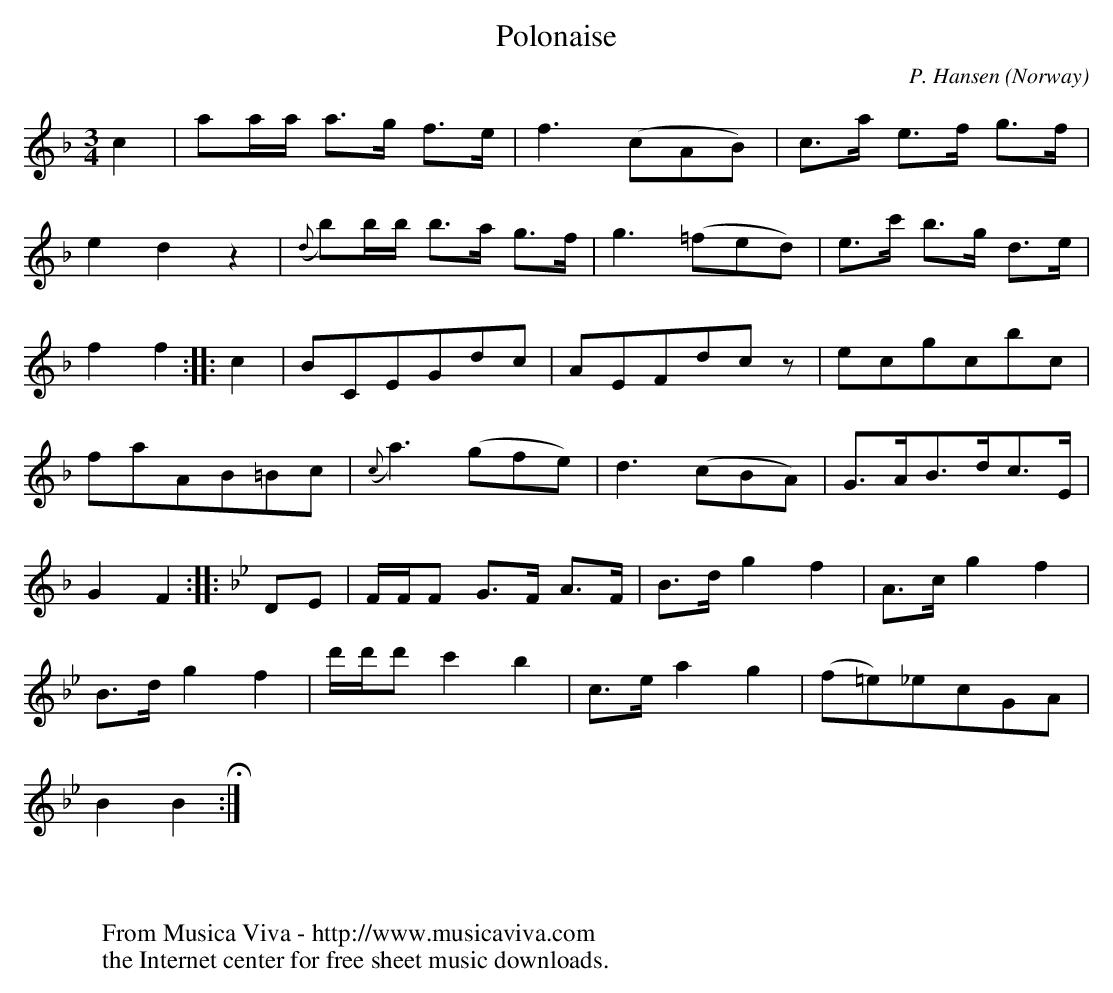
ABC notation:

X:1
T:Polonaise
C:P. Hansen
O:Norway
M:3/4
L:1/8
K:F
c2|aa/a/ a>g f>e|f3(cAB)|c>a e>f g>f|
e2d2z2|({d}b)b/b/ b>a g>f|g3(=fed)|e>c' b>g d>e|
f2f2::c2|BCEGdc|AEFdc z|ecgcbc|
faAB=Bc|({c}a3)(gfe)|d3(cBA)|G>AB>dc>E|
G2F2::\
K:Bb
DE|F/F/F G>F A>F|B>dg2f2|A>cg2f2|
B>dg2f2|d'/d'/d'c'2b2|c>ea2g2|(f=e)_ecGA|
B2B2 H :|
W:
W:
W:  From Musica Viva - http://www.musicaviva.com
W:  the Internet center for free sheet music downloads.
